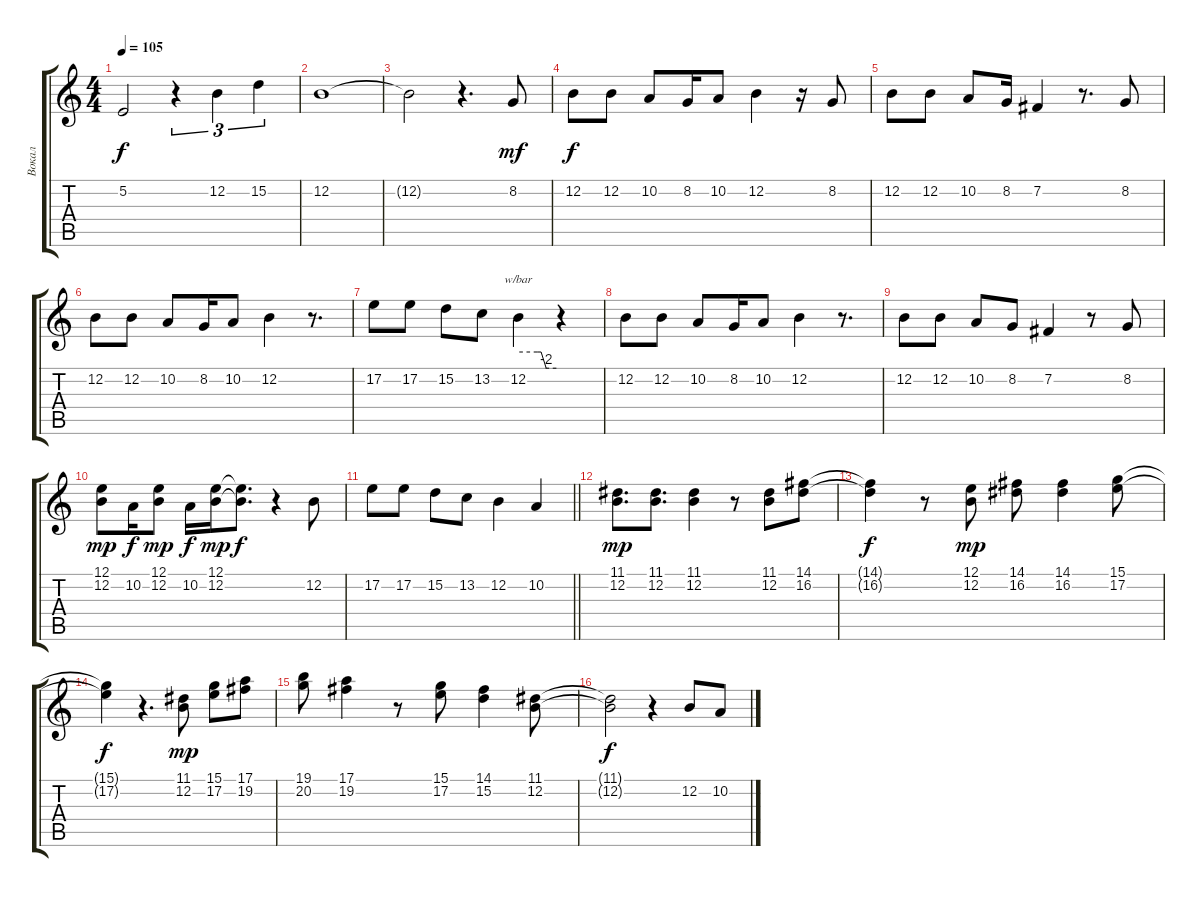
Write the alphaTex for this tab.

\track ("Вокал" "Вокал") {instrument oboe}
\staff {score tabs}
\tuning (E4 B3 G3 D3 A2 E2) {hide}
\ts (4 4)
\tempo 105
\clef g2
\ks c
5.2{t}.2{dy f} r.4{tu (3 2)} 12.2.4{tu (3 2)} 15.2.4{tu (3 2)} |
12.2.1 |
12.2{t}.2 r.4{d} 8.2.8{dy mf} |
12.2.8{dy f} 12.2.8 10.2.8 8.2.16 10.2.8 12.2.4 r.16 8.2.8 |
12.2.8 12.2.8 10.2.8 8.2.16 7.2.4 r.8{d} 8.2.8 |
12.2.8 12.2.8 10.2.8 8.2.16 10.2.8 12.2.4 r.8{d} |
17.2.8 17.2.8 15.2.8 13.2.8 12.2.4{tbe (custom default 0 0 30 0 36 0 44 -8 60 -8)} r.4 |
12.2.8 12.2.8 10.2.8 8.2.16 10.2.8 12.2.4 r.8{d} |
12.2.8 12.2.8 10.2.8 8.2.8 7.2.4 r.8 8.2.8 |
(12.1 12.2).8{dy mp} 10.2.16{dy f} (12.1 12.2).8{dy mp} 10.2.16{dy f} (12.1 12.2).16{dy mp} (12.1{t} 12.2{t}).8{d dy f} r.4 12.2.8 |
\barLineRight lightlight
17.2.8 17.2.8 15.2.8 13.2.8 12.2.4 10.2.4 |
(11.1 12.2).8{d dy mp} (11.1 12.2).8{d} (11.1 12.2).4 r.8 (11.1 12.2).8 (14.1 16.2).8 |
(14.1{t} 16.2{t}).4{dy f} r.8 (12.1 12.2).8{dy mp} (14.1 16.2).8 (14.1 16.2).4 (15.1 17.2).8 |
(15.1{t} 17.2{t}).4{dy f} r.4{d} (11.1 12.2).8{dy mp} (15.1 17.2).8 (17.1 19.2).8 |
(19.1 20.2).8 (17.1 19.2).4 r.8 (15.1 17.2).8 (14.1 15.2).4 (11.1 12.2).8 |
(11.1{t} 12.2{t}).2{dy f} r.4 12.2.8 10.2.8
